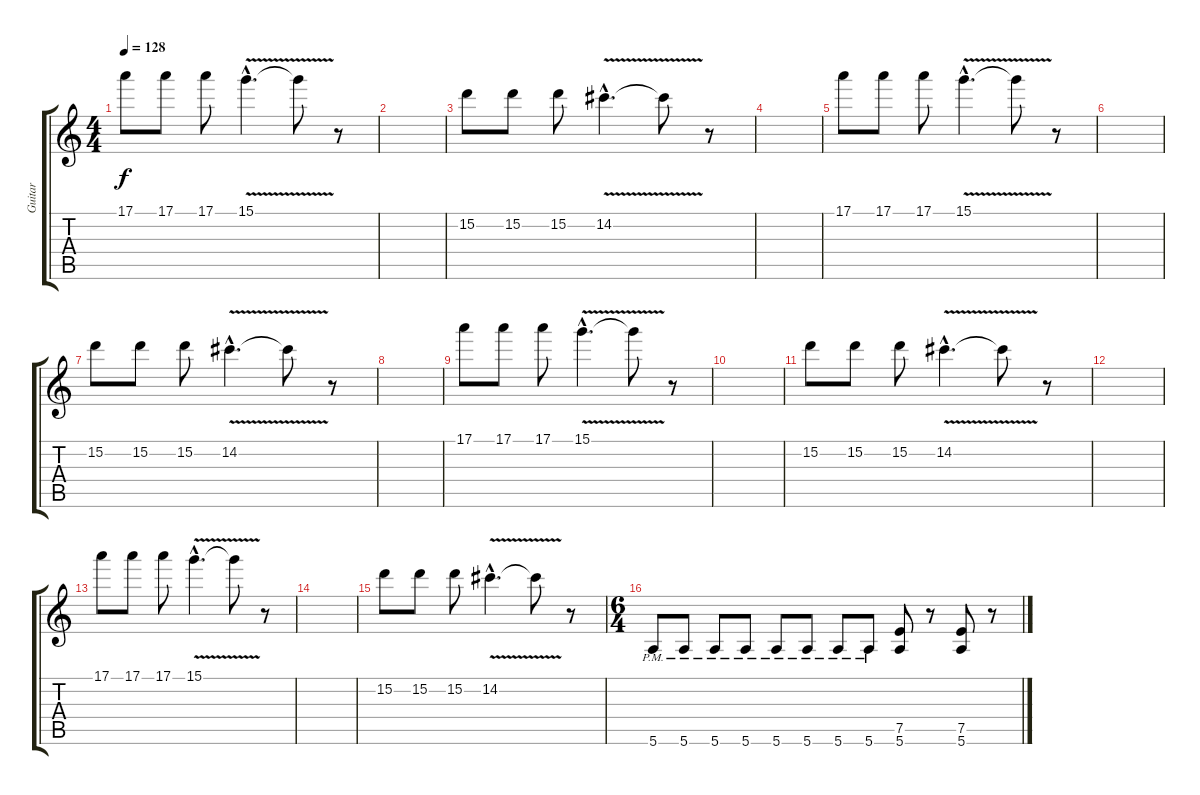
\track ("Guitar" "Guitar") {instrument overdrivenguitar}
\staff {score tabs}
\tuning (E4 B3 G3 D3 A2 E2) {hide}
\ts (4 4)
\tempo 128
\clef g2
\ks c
17.1.8{dy f} 17.1.8 17.1.8 15.1{v hac}.4{d} 15.1{t}.8 r.8 |
|
15.2.8 15.2.8 15.2.8 14.2{v hac}.4{d} 14.2{t}.8 r.8 |
|
17.1.8 17.1.8 17.1.8 15.1{v hac}.4{d} 15.1{t}.8 r.8 |
|
15.2.8 15.2.8 15.2.8 14.2{v hac}.4{d} 14.2{t}.8 r.8 |
|
17.1.8 17.1.8 17.1.8 15.1{v hac}.4{d} 15.1{t}.8 r.8 |
|
15.2.8 15.2.8 15.2.8 14.2{v hac}.4{d} 14.2{t}.8 r.8 |
|
17.1.8 17.1.8 17.1.8 15.1{v hac}.4{d} 15.1{t}.8 r.8 |
|
15.2.8 15.2.8 15.2.8 14.2{v hac}.4{d} 14.2{t}.8 r.8 |
\ts (6 4)
5.6{pm}.8 5.6{pm}.8 5.6{pm}.8 5.6{pm}.8 5.6{pm}.8 5.6{pm}.8 5.6{pm}.8 5.6{pm}.8 (7.5 5.6).8 r.8 (7.5 5.6).8 r.8
